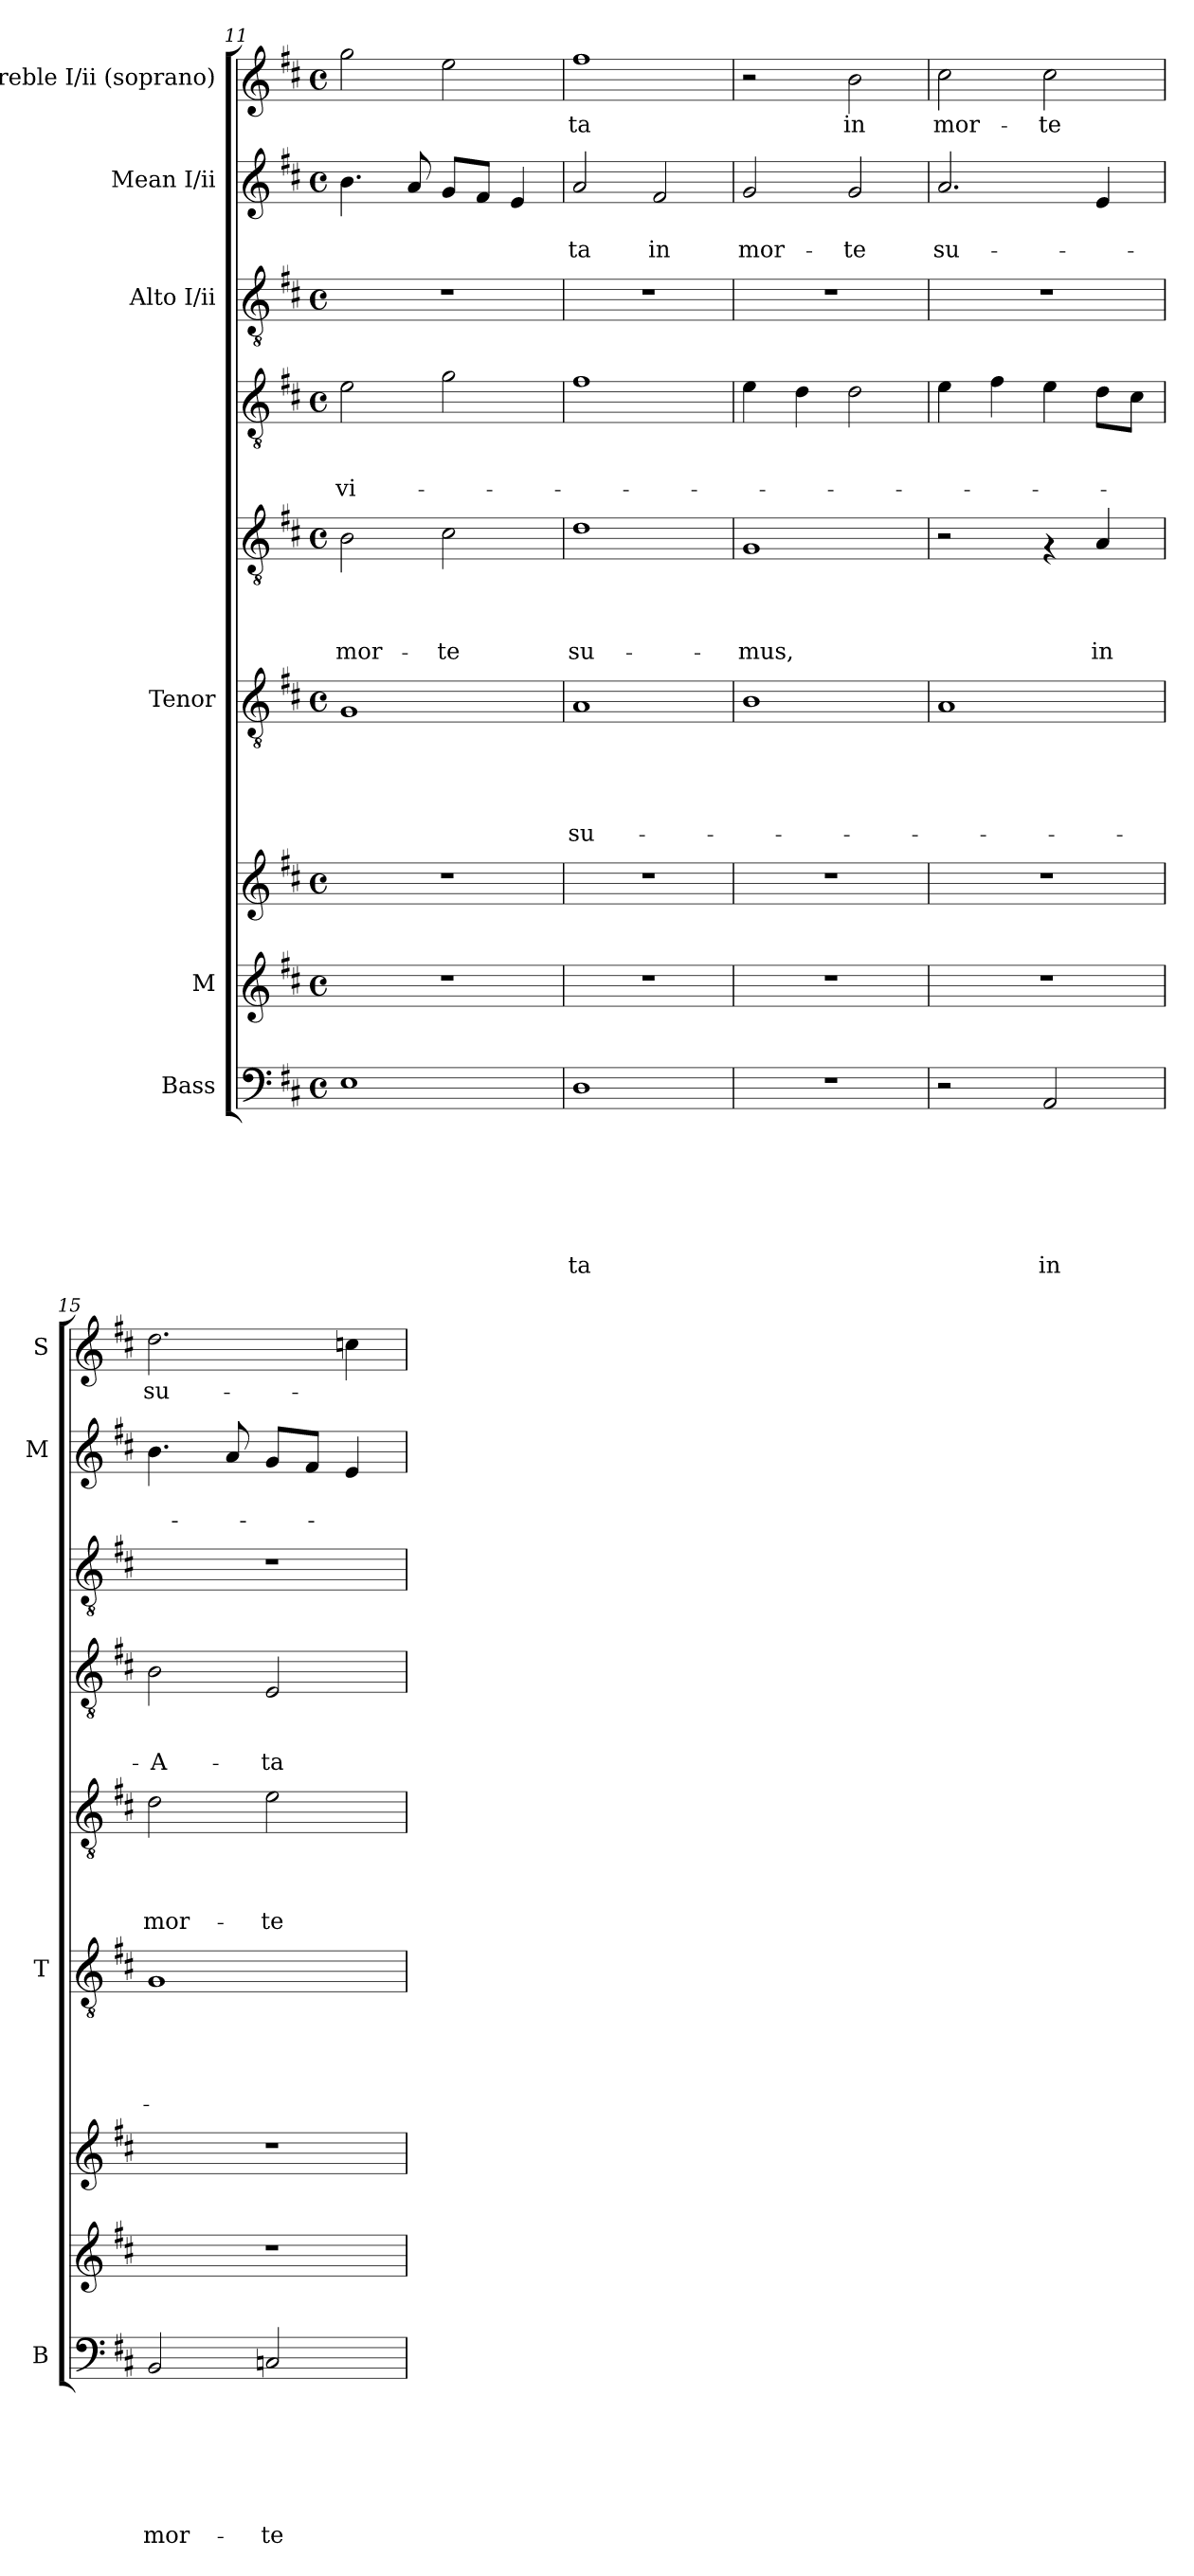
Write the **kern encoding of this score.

**kern	**text	**text	**text	**text	**text	**text	**text	**kern	**kern	**kern	**text	**text	**text	**text	**text	**kern	**text	**text	**text	**text	**kern	**text	**text	**text	**kern	**kern	**text	**text	**kern	**text
*part8	*part8	*part8	*part8	*part8	*part8	*part8	*part8	*part7	*part7	*part6	*part6	*part6	*part6	*part6	*part6	*part5	*part5	*part5	*part5	*part5	*part4	*part4	*part4	*part4	*part3	*part2	*part2	*part2	*part1	*part1
*staff9	*staff9	*staff9	*staff9	*staff9	*staff9	*staff9	*staff9	*staff8	*staff7	*staff6	*staff6	*staff6	*staff6	*staff6	*staff6	*staff5	*staff5	*staff5	*staff5	*staff5	*staff4	*staff4	*staff4	*staff4	*staff3	*staff2	*staff2	*staff2	*staff1	*staff1
*I"Bass	*	*	*	*	*	*	*	*I"M	*	*I"Tenor	*	*	*	*	*	*	*	*	*	*	*	*	*	*	*I"Alto I/ii	*I"Mean I/ii	*	*	*I"Treble I/ii (soprano)	*
*I'B	*	*	*	*	*	*	*	*	*	*I'T	*	*	*	*	*	*	*	*	*	*	*	*	*	*	*	*I'M	*	*	*I'S	*
*clefF4	*	*	*	*	*	*	*	*clefG2	*clefG2	*clefGv2	*	*	*	*	*	*clefGv2	*	*	*	*	*clefGv2	*	*	*	*clefGv2	*clefG2	*	*	*clefG2	*
*k[f#c#]	*	*	*	*	*	*	*	*k[f#c#]	*k[f#c#]	*k[f#c#]	*	*	*	*	*	*k[f#c#]	*	*	*	*	*k[f#c#]	*	*	*	*k[f#c#]	*k[f#c#]	*	*	*k[f#c#]	*
*D:	*	*	*	*	*	*	*	*D:	*D:	*D:	*	*	*	*	*	*D:	*	*	*	*	*D:	*	*	*	*D:	*D:	*	*	*D:	*
*M4/4	*	*	*	*	*	*	*	*M4/4	*M4/4	*M4/4	*	*	*	*	*	*M4/4	*	*	*	*	*M4/4	*	*	*	*M4/4	*M4/4	*	*	*M4/4	*
*met(c)	*	*	*	*	*	*	*	*met(c)	*met(c)	*met(c)	*	*	*	*	*	*met(c)	*	*	*	*	*met(c)	*	*	*	*met(c)	*met(c)	*	*	*met(c)	*
=11	=11	=11	=11	=11	=11	=11	=11	=11	=11	=11	=11	=11	=11	=11	=11	=11	=11	=11	=11	=11	=11	=11	=11	=11	=11	=11	=11	=11	=11	=11
!	!	!	!	!	!	!	!	!	!	!	!	!	!	!	!	!	!	!	!	!LO:LY:b	!	!	!	!LO:LY:b:rj	!	!	!	!	!	!
1E	.	.	.	.	.	.	.	1r	1r	1G	.	.	.	.	.	2B\	.	.	.	mor-	2e\	.	.	vi-	1r	4.b\	.	.	2gg\	.
.	.	.	.	.	.	.	.	.	.	.	.	.	.	.	.	.	.	.	.	.	.	.	.	.	.	8a/	.	.	.	.
!	!	!	!	!	!	!	!	!	!	!	!	!	!	!	!	!	!	!	!	!LO:LY:b	!	!	!	!	!	!	!	!	!	!
.	.	.	.	.	.	.	.	.	.	.	.	.	.	.	.	2c#\	.	.	.	-te	2g\	.	.	.	.	8g/L	.	.	2ee\	.
.	.	.	.	.	.	.	.	.	.	.	.	.	.	.	.	.	.	.	.	.	.	.	.	.	.	8f#/J	.	.	.	.
.	.	.	.	.	.	.	.	.	.	.	.	.	.	.	.	.	.	.	.	.	.	.	.	.	.	4e/	.	.	.	.
=12	=12	=12	=12	=12	=12	=12	=12	=12	=12	=12	=12	=12	=12	=12	=12	=12	=12	=12	=12	=12	=12	=12	=12	=12	=12	=12	=12	=12	=12	=12
!	!	!	!	!	!	!	!LO:LY:b	!	!	!	!	!	!	!	!LO:LY:b	!	!	!	!	!LO:LY:b	!	!	!	!	!	!	!	!LO:LY:b	!	!LO:LY:b
1D	.	.	.	.	.	.	-ta	1r	1r	1A	.	.	.	.	su-	1d	.	.	.	su-	1f#	.	.	.	1r	2a/	.	-ta	1ff#	-ta
!	!	!	!	!	!	!	!	!	!	!	!	!	!	!	!	!	!	!	!	!	!	!	!	!	!	!	!	!LO:LY:b	!	!
.	.	.	.	.	.	.	.	.	.	.	.	.	.	.	.	.	.	.	.	.	.	.	.	.	.	2f#/	.	in	.	.
=13	=13	=13	=13	=13	=13	=13	=13	=13	=13	=13	=13	=13	=13	=13	=13	=13	=13	=13	=13	=13	=13	=13	=13	=13	=13	=13	=13	=13	=13	=13
!	!	!	!	!	!	!	!	!	!	!	!	!	!	!	!	!	!	!	!	!LO:LY:b	!	!	!	!	!	!	!	!LO:LY:b	!	!
1r	.	.	.	.	.	.	.	1r	1r	1B	.	.	.	.	.	1G	.	.	.	-mus,	4e\	.	.	.	1r	2g/	.	mor-	2r	.
.	.	.	.	.	.	.	.	.	.	.	.	.	.	.	.	.	.	.	.	.	4d\	.	.	.	.	.	.	.	.	.
!	!	!	!	!	!	!	!	!	!	!	!	!	!	!	!	!	!	!	!	!	!	!	!	!	!	!	!	!LO:LY:b	!	!LO:LY:b
.	.	.	.	.	.	.	.	.	.	.	.	.	.	.	.	.	.	.	.	.	2d\	.	.	.	.	2g/	.	-te	2b\	in
=14	=14	=14	=14	=14	=14	=14	=14	=14	=14	=14	=14	=14	=14	=14	=14	=14	=14	=14	=14	=14	=14	=14	=14	=14	=14	=14	=14	=14	=14	=14
!	!	!	!	!	!	!	!	!	!	!	!	!	!	!	!	!	!	!	!	!	!	!	!	!	!	!	!	!LO:LY:b	!	!LO:LY:b
2r	.	.	.	.	.	.	.	1r	1r	1A	.	.	.	.	.	2r	.	.	.	.	4e\	.	.	.	1r	2.a/	.	su-	2cc#\	mor-
.	.	.	.	.	.	.	.	.	.	.	.	.	.	.	.	.	.	.	.	.	4f#\	.	.	.	.	.	.	.	.	.
!	!	!	!	!	!	!	!LO:LY:b	!	!	!	!	!	!	!	!	!	!	!	!	!	!	!	!	!	!	!	!	!	!	!LO:LY:b
2AA/	.	.	.	.	.	.	in	.	.	.	.	.	.	.	.	4rF	.	.	.	.	4e\	.	.	.	.	.	.	.	2cc#\	-te
!	!	!	!	!	!	!	!	!	!	!	!	!	!	!	!	!	!	!	!	!LO:LY:b	!	!	!	!	!	!	!	!	!	!
.	.	.	.	.	.	.	.	.	.	.	.	.	.	.	.	4A/	.	.	.	in	8d\L	.	.	.	.	4e/	.	.	.	.
.	.	.	.	.	.	.	.	.	.	.	.	.	.	.	.	.	.	.	.	.	8c#\J	.	.	.	.	.	.	.	.	.
!!LO:PB:g=z
=15	=15	=15	=15	=15	=15	=15	=15	=15	=15	=15	=15	=15	=15	=15	=15	=15	=15	=15	=15	=15	=15	=15	=15	=15	=15	=15	=15	=15	=15	=15
!	!	!	!	!	!	!	!LO:LY:b	!	!	!	!	!	!	!	!	!	!	!	!	!LO:LY:b	!	!	!	!LO:LY:b:rj	!	!	!	!	!	!LO:LY:b
2BB/	.	.	.	.	.	.	mor-	1r	1r	1G	.	.	.	.	.	2d\	.	.	.	mor-	2B\	.	.	-A-	1r	4.b\	.	.	2.dd\	su-
.	.	.	.	.	.	.	.	.	.	.	.	.	.	.	.	.	.	.	.	.	.	.	.	.	.	8a/	.	.	.	.
!	!	!	!	!	!	!	!LO:LY:b	!	!	!	!	!	!	!	!	!	!	!	!	!LO:LY:b	!	!	!	!LO:LY:b:rj	!	!	!	!	!	!
2Cn/	.	.	.	.	.	.	-te	.	.	.	.	.	.	.	.	2e\	.	.	.	-te	2E/	.	.	-ta	.	8g/L	.	.	.	.
.	.	.	.	.	.	.	.	.	.	.	.	.	.	.	.	.	.	.	.	.	.	.	.	.	.	8f#/J	.	.	.	.
.	.	.	.	.	.	.	.	.	.	.	.	.	.	.	.	.	.	.	.	.	.	.	.	.	.	4e/	.	.	4ccn\	.
=	=	=	=	=	=	=	=	=	=	=	=	=	=	=	=	=	=	=	=	=	=	=	=	=	=	=	=	=	=	=
*-	*-	*-	*-	*-	*-	*-	*-	*-	*-	*-	*-	*-	*-	*-	*-	*-	*-	*-	*-	*-	*-	*-	*-	*-	*-	*-	*-	*-	*-	*-
